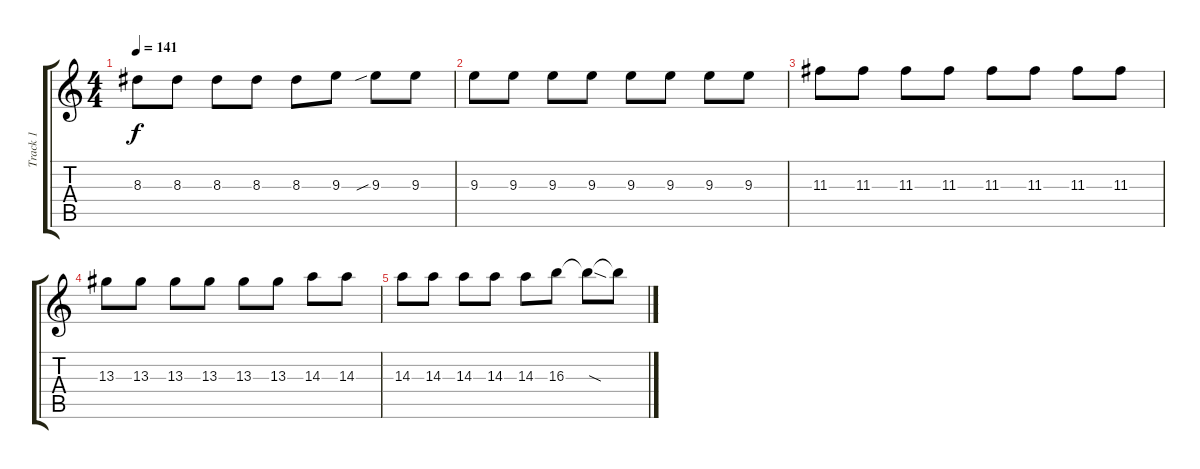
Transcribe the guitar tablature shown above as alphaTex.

\track ("Track 1" "Track 1") {instrument overdrivenguitar}
\staff {score tabs}
\tuning (E4 B3 G3 D3 A2 E2) {hide}
\ts (4 4)
\tempo 141
\clef g2
\ks c
8.3.8{dy f} 8.3.8 8.3.8 8.3.8 8.3.8 9.3.8 9.3{sib}.8 9.3.8 |
9.3.8 9.3.8 9.3.8 9.3.8 9.3.8 9.3.8 9.3.8 9.3.8 |
11.3.8 11.3.8 11.3.8 11.3.8 11.3.8 11.3.8 11.3.8 11.3.8 |
13.3.8 13.3.8 13.3.8 13.3.8 13.3.8 13.3.8 14.3.8 14.3.8 |
14.3.8 14.3.8 14.3.8 14.3.8 14.3.8 16.3.8 16.3{sod t}.8 16.3{t}.8
